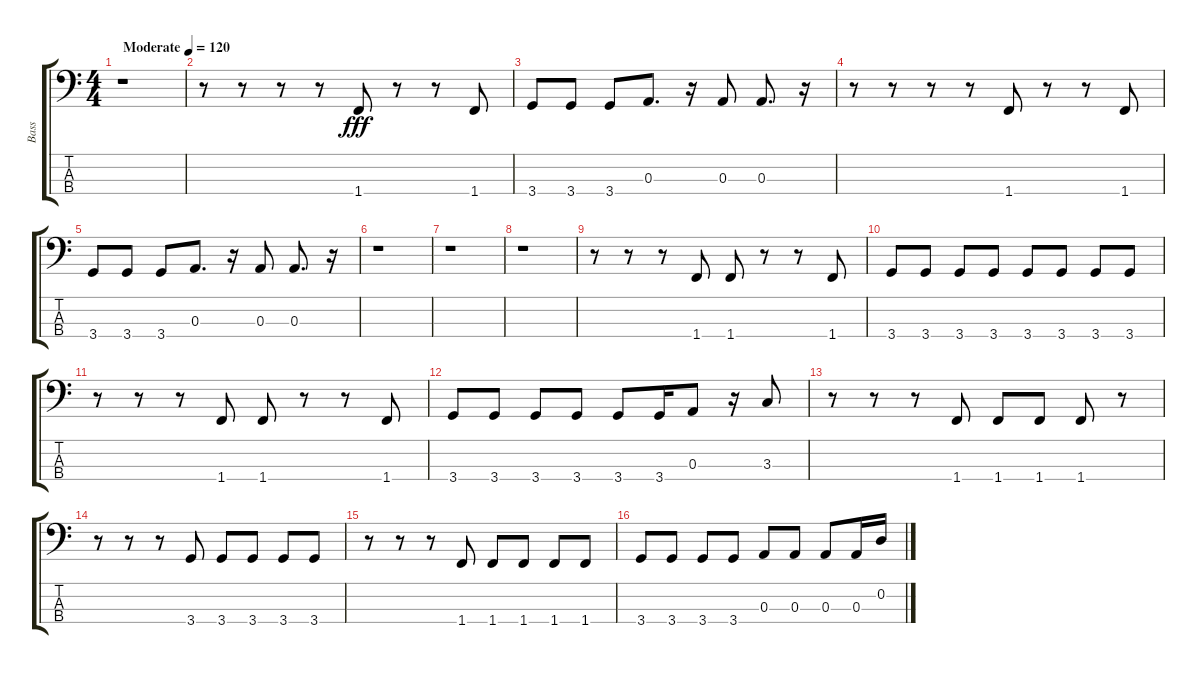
\track ("Bass" "Bass") {instrument synthbass2}
\staff {score tabs}
\tuning (G2 D2 A1 E1) {hide}
\ts (4 4)
\tempo (120 "Moderate")
\clef f4
\ks c
r.1{dy fff instrument synthbass2} |
r.8 r.8 r.8 r.8 1.4.8 r.8 r.8 1.4.8 |
3.4.8 3.4.8 3.4.8 0.3.8{d} r.16 0.3.8 0.3.8{d} r.16 |
r.8 r.8 r.8 r.8 1.4.8 r.8 r.8 1.4.8 |
3.4.8 3.4.8 3.4.8 0.3.8{d} r.16 0.3.8 0.3.8{d} r.16 |
r.1 |
r.1 |
r.1 |
r.8 r.8 r.8 1.4.8 1.4.8 r.8 r.8 1.4.8 |
3.4.8 3.4.8 3.4.8 3.4.8 3.4.8 3.4.8 3.4.8 3.4.8 |
r.8 r.8 r.8 1.4.8 1.4.8 r.8 r.8 1.4.8 |
3.4.8 3.4.8 3.4.8 3.4.8 3.4.8 3.4.16 0.3.8 r.16 3.3.8 |
r.8 r.8 r.8 1.4.8 1.4.8 1.4.8 1.4.8 r.8 |
r.8 r.8 r.8 3.4.8 3.4.8 3.4.8 3.4.8 3.4.8 |
r.8 r.8 r.8 1.4.8 1.4.8 1.4.8 1.4.8 1.4.8 |
3.4.8 3.4.8 3.4.8 3.4.8 0.3.8 0.3.8 0.3.8 0.3.16 0.2.16
